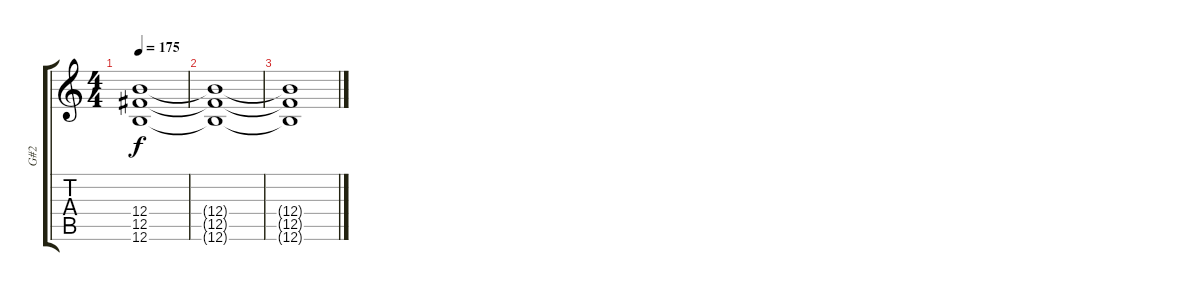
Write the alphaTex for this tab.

\track ("G#2" "G#2") {instrument distortionguitar}
\staff {score tabs}
\tuning (Db4 Ab3 E3 B2 Gb2 B1) {hide}
\ts (4 4)
\tempo 175
\clef g2
\ks c
(12.4{t} 12.5{t} 12.6{t}).1{dy f} |
(12.4{t} 12.5{t} 12.6{t}).1 |
(12.4{t} 12.5{t} 12.6{t}).1
